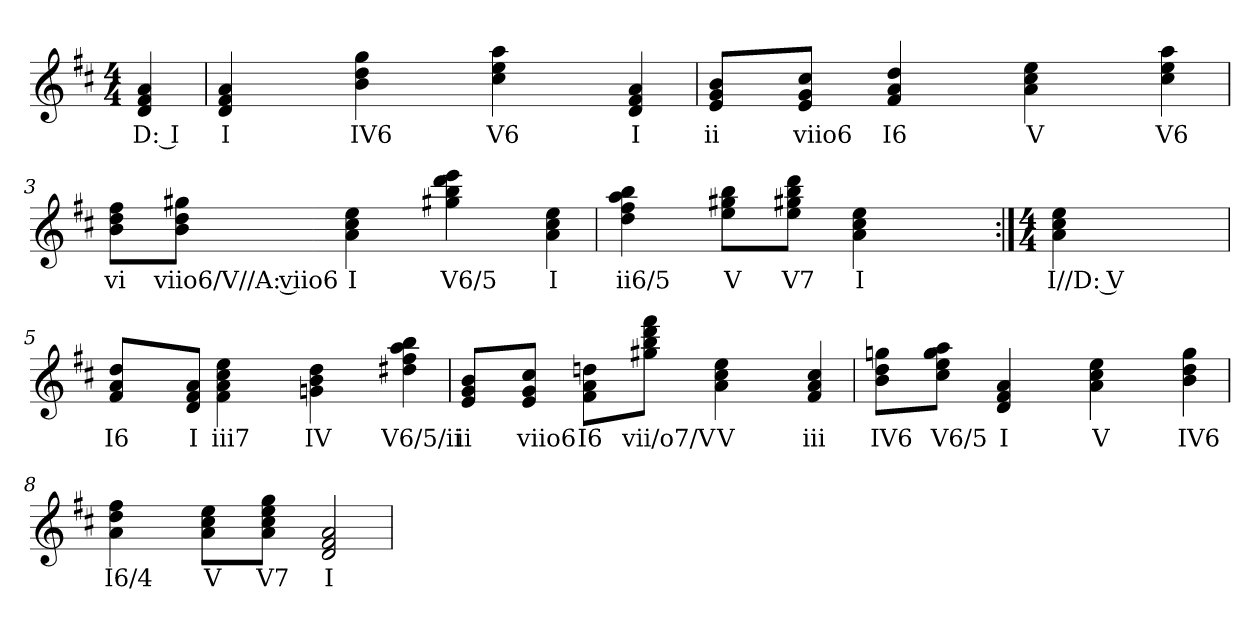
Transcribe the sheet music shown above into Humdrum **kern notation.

**kern	**text
*part1	*part1
*staff1	*staff1
*k[f#c#]	*
*D:	*
*M4/4	*
=	=
4d 4f# 4a	D: I
=1	=1
4d 4f# 4a	I
4ryy	.
4b 4dd 4gg	IV6
4ryy	.
4cc# 4ee 4aa	V6
4ryy	.
4d 4f# 4a	I
=2	=2
8e 8g 8bL	ii
8ryy	.
8e 8g 8cc#J	viio6
8ryy	.
4f# 4a 4dd	I6
4ryy	.
4a 4cc# 4ee	V
4ryy	.
4cc# 4ee 4aa	V6
=3	=3
8b 8dd 8ff#L	vi
8ryy	.
8b 8dd 8gg#XJ	viio6/V//A: viio6
8ryy	.
4a 4cc# 4ee	I
4ryy	.
4gg#X 4bb 4ddd 4eee	V6/5
4ryy	.
4a 4cc# 4ee	I
=4a	=4a
4dd 4ff# 4aa 4bb	ii6/5
4ryy	.
8ee 8gg#X 8bbL	V
8ryy	.
8ee 8gg#X 8bb 8dddJ	V7
8ryy	.
4a 4cc# 4ee	I
4ryy	.
4ryy	.
=4b:|!	=4b:|!
*M4/4	*
4a 4cc# 4ee	I//D: V
4ryy	.
2ryy	.
=5	=5
8f# 8a 8ddL	I6
4ryy	.
8d 8f# 8aJ	I
4f# 4a 4cc# 4ee	iii7
4ryy	.
4gn 4b 4dd	IV
4ryy	.
4dd#X 4ff# 4aa 4bb	V6/5/ii
=6	=6
8e 8g 8bL	ii
8ryy	.
8e 8g 8cc#J	viio6
8ryy	.
8f# 8a 8ddnL	I6
8ryy	.
8gg#X 8bb 8ddd 8fff#J	vii/o7/V
8ryy	.
4a 4cc# 4ee	V
4ryy	.
4f# 4a 4cc#	iii
=7	=7
8b 8dd 8ggnL	IV6
8ryy	.
8cc# 8ee 8gg 8aaJ	V6/5
8ryy	.
4d 4f# 4a	I
4ryy	.
4a 4cc# 4ee	V
4ryy	.
4b 4dd 4gg	IV6
=8	=8
4a 4dd 4ff#	I6/4
4ryy	.
8a 8cc# 8eeL	V
8ryy	.
8a 8cc# 8ee 8ggJ	V7
8ryy	.
2d 2f# 2a	I
=	=
*-	*-
